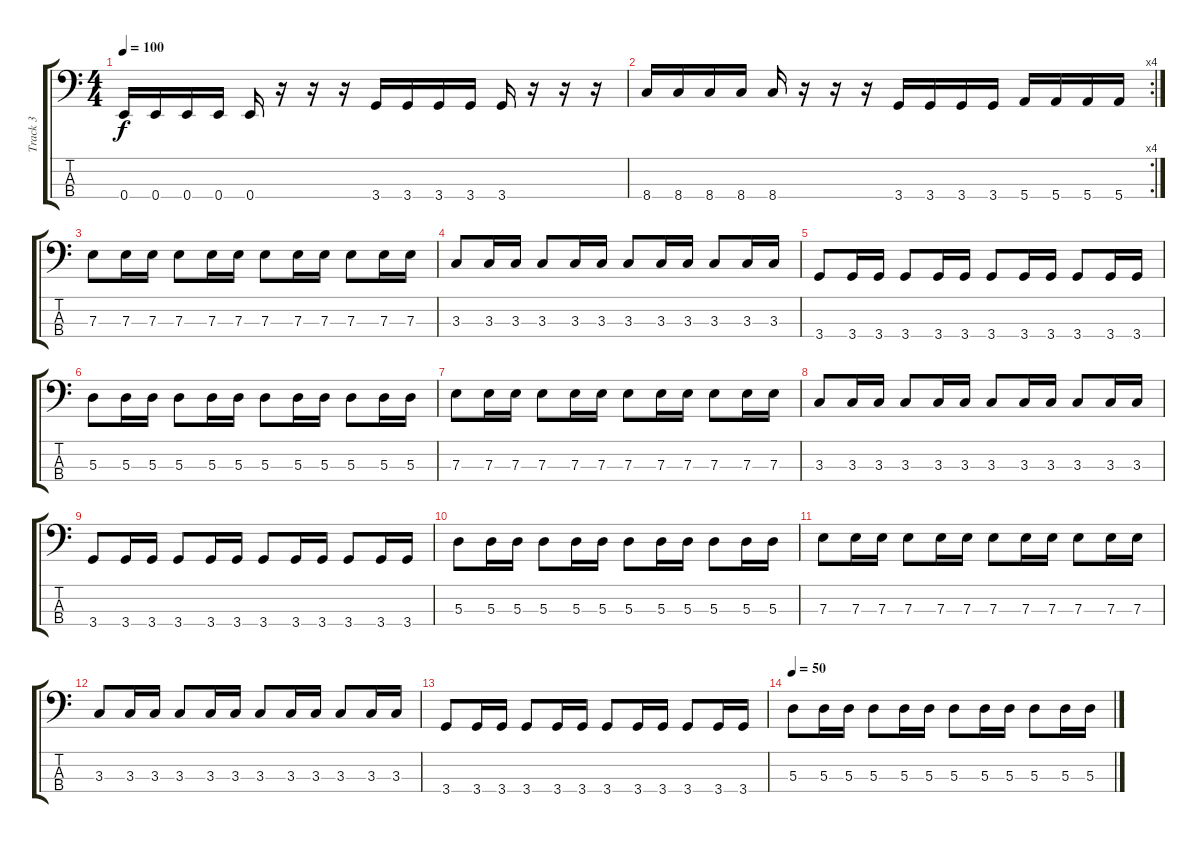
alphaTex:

\track ("Track 3" "Track 3") {instrument electricbassfinger}
\staff {score tabs}
\tuning (G2 D2 A1 E1) {hide}
\ts (4 4)
\tempo 100
\clef f4
\ks c
0.4.16{dy f} 0.4.16 0.4.16 0.4.16 0.4.16 r.16 r.16 r.16 3.4.16 3.4.16 3.4.16 3.4.16 3.4.16 r.16 r.16 r.16 |
\rc 4
8.4.16 8.4.16 8.4.16 8.4.16 8.4.16 r.16 r.16 r.16 3.4.16 3.4.16 3.4.16 3.4.16 5.4.16 5.4.16 5.4.16 5.4.16 |
7.3.8 7.3.16 7.3.16 7.3.8 7.3.16 7.3.16 7.3.8 7.3.16 7.3.16 7.3.8 7.3.16 7.3.16 |
3.3.8 3.3.16 3.3.16 3.3.8 3.3.16 3.3.16 3.3.8 3.3.16 3.3.16 3.3.8 3.3.16 3.3.16 |
3.4.8 3.4.16 3.4.16 3.4.8 3.4.16 3.4.16 3.4.8 3.4.16 3.4.16 3.4.8 3.4.16 3.4.16 |
5.3.8 5.3.16 5.3.16 5.3.8 5.3.16 5.3.16 5.3.8 5.3.16 5.3.16 5.3.8 5.3.16 5.3.16 |
7.3.8 7.3.16 7.3.16 7.3.8 7.3.16 7.3.16 7.3.8 7.3.16 7.3.16 7.3.8 7.3.16 7.3.16 |
3.3.8 3.3.16 3.3.16 3.3.8 3.3.16 3.3.16 3.3.8 3.3.16 3.3.16 3.3.8 3.3.16 3.3.16 |
3.4.8 3.4.16 3.4.16 3.4.8 3.4.16 3.4.16 3.4.8 3.4.16 3.4.16 3.4.8 3.4.16 3.4.16 |
5.3.8 5.3.16 5.3.16 5.3.8 5.3.16 5.3.16 5.3.8 5.3.16 5.3.16 5.3.8 5.3.16 5.3.16 |
7.3.8 7.3.16 7.3.16 7.3.8 7.3.16 7.3.16 7.3.8 7.3.16 7.3.16 7.3.8 7.3.16 7.3.16 |
3.3.8 3.3.16 3.3.16 3.3.8 3.3.16 3.3.16 3.3.8 3.3.16 3.3.16 3.3.8 3.3.16 3.3.16 |
3.4.8 3.4.16 3.4.16 3.4.8 3.4.16 3.4.16 3.4.8 3.4.16 3.4.16 3.4.8 3.4.16 3.4.16 |
\tempo 50
5.3.8 5.3.16 5.3.16 5.3.8 5.3.16 5.3.16 5.3.8 5.3.16 5.3.16 5.3.8 5.3.16 5.3.16
